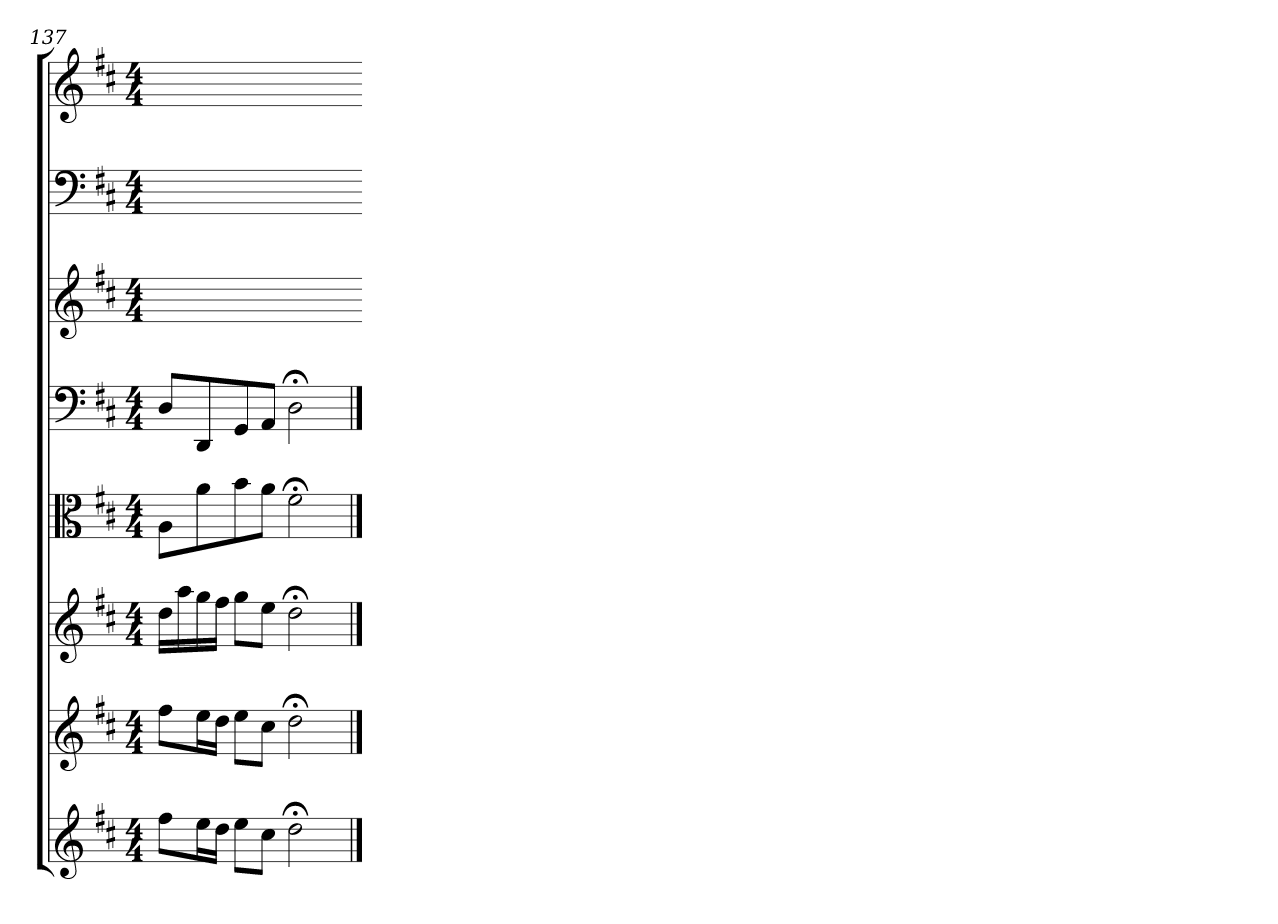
**kern	**kern	**kern	**kern	**kern	**kern	**kern	**kern
*part8	*part7	*part6	*part5	*part4	*part3	*part2	*part1
*staff8	*staff7	*staff6	*staff5	*staff4	*staff3	*staff2	*staff1
*clefG2	*clefG2	*clefG2	*clefC3	*clefF4	*clefG2	*clefF4	*clefG2
*k[f#c#]	*k[f#c#]	*k[f#c#]	*k[f#c#]	*k[f#c#]	*k[f#c#]	*k[f#c#]	*k[f#c#]
*D:	*D:	*D:	*D:	*D:	*D:	*D:	*D:
*M4/4	*M4/4	*M4/4	*M4/4	*M4/4	*M4/4	*M4/4	*M4/4
=137	=137	=137	=137	=137	=137	=137	=137
8ff#\L	8ff#\L	16dd\LL	8A\L	8D/L	1ryy	1ryy	1ryy
.	.	16aa\	.	.	.	.	.
16ee\L	16ee\L	16gg\	8a\	8DD/	.	.	.
16dd\JJ	16dd\JJ	16ff#\JJ	.	.	.	.	.
8ee\L	8ee\L	8gg\L	8b\	8GG/	.	.	.
8cc#\J	8cc#\J	8ee\J	8a\J	8AA/J	.	.	.
2dd;<\	2dd;<\	2dd;<\	2f#;<\	2D;<\	.	.	.
==	==	==	==	==	=	=	=
*-	*-	*-	*-	*-	*-	*-	*-
